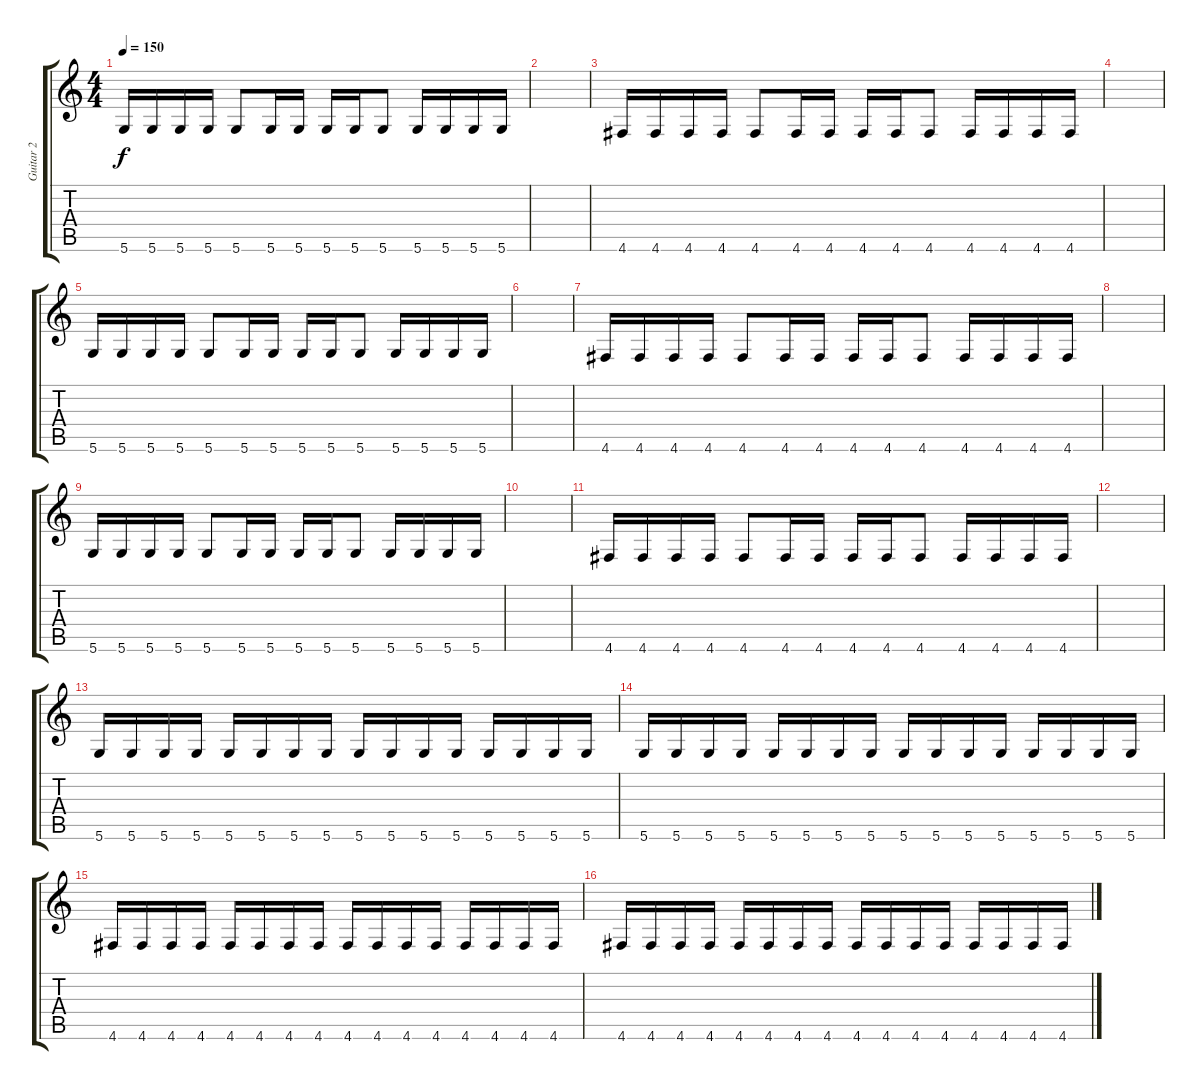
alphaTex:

\track ("Guitar 2" "Guitar 2") {instrument distortionguitar}
\staff {score tabs}
\tuning (E4 B3 G3 D3 A2 D2) {hide}
\ts (4 4)
\tempo 150
\clef g2
\ks c
5.6.16{dy f} 5.6.16 5.6.16 5.6.16 5.6.8 5.6.16 5.6.16 5.6.16 5.6.16 5.6.8 5.6.16 5.6.16 5.6.16 5.6.16 |
|
4.6.16 4.6.16 4.6.16 4.6.16 4.6.8 4.6.16 4.6.16 4.6.16 4.6.16 4.6.8 4.6.16 4.6.16 4.6.16 4.6.16 |
|
5.6.16 5.6.16 5.6.16 5.6.16 5.6.8 5.6.16 5.6.16 5.6.16 5.6.16 5.6.8 5.6.16 5.6.16 5.6.16 5.6.16 |
|
4.6.16 4.6.16 4.6.16 4.6.16 4.6.8 4.6.16 4.6.16 4.6.16 4.6.16 4.6.8 4.6.16 4.6.16 4.6.16 4.6.16 |
|
5.6.16 5.6.16 5.6.16 5.6.16 5.6.8 5.6.16 5.6.16 5.6.16 5.6.16 5.6.8 5.6.16 5.6.16 5.6.16 5.6.16 |
|
4.6.16 4.6.16 4.6.16 4.6.16 4.6.8 4.6.16 4.6.16 4.6.16 4.6.16 4.6.8 4.6.16 4.6.16 4.6.16 4.6.16 |
|
5.6.16 5.6.16 5.6.16 5.6.16 5.6.16 5.6.16 5.6.16 5.6.16 5.6.16 5.6.16 5.6.16 5.6.16 5.6.16 5.6.16 5.6.16 5.6.16 |
5.6.16 5.6.16 5.6.16 5.6.16 5.6.16 5.6.16 5.6.16 5.6.16 5.6.16 5.6.16 5.6.16 5.6.16 5.6.16 5.6.16 5.6.16 5.6.16 |
4.6.16 4.6.16 4.6.16 4.6.16 4.6.16 4.6.16 4.6.16 4.6.16 4.6.16 4.6.16 4.6.16 4.6.16 4.6.16 4.6.16 4.6.16 4.6.16 |
4.6.16 4.6.16 4.6.16 4.6.16 4.6.16 4.6.16 4.6.16 4.6.16 4.6.16 4.6.16 4.6.16 4.6.16 4.6.16 4.6.16 4.6.16 4.6.16
